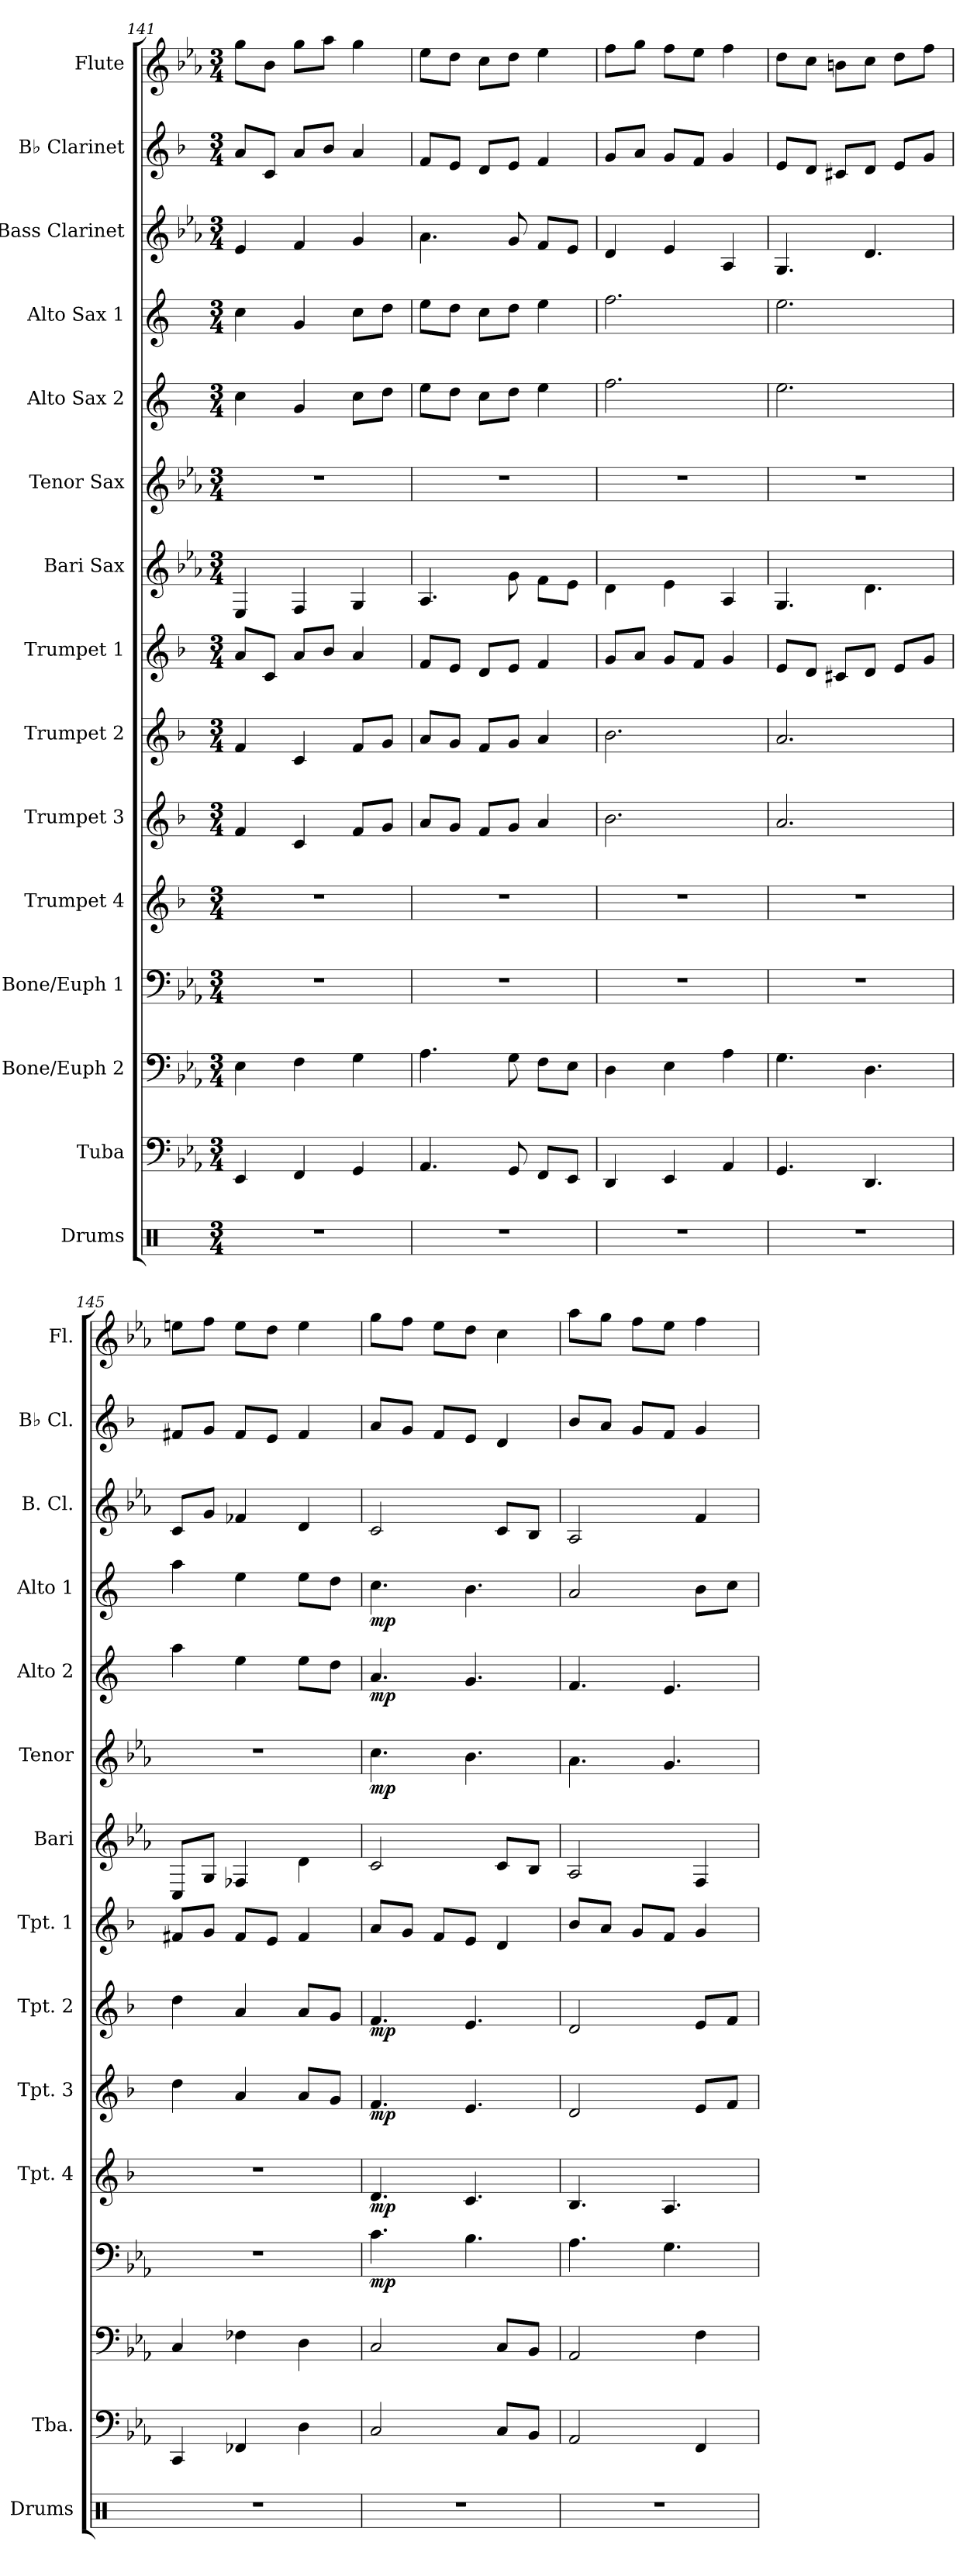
**kern	**kern	**kern	**kern	**dynam	**kern	**dynam	**kern	**dynam	**kern	**dynam	**kern	**kern	**kern	**dynam	**kern	**dynam	**kern	**dynam	**kern	**kern	**kern
*part15	*part14	*part13	*part12	*part12	*part11	*part11	*part10	*part10	*part9	*part9	*part8	*part7	*part6	*part6	*part5	*part5	*part4	*part4	*part3	*part2	*part1
*staff15	*staff14	*staff13	*staff12	*staff12	*staff11	*staff11	*staff10	*staff10	*staff9	*staff9	*staff8	*staff7	*staff6	*staff6	*staff5	*staff5	*staff4	*staff4	*staff3	*staff2	*staff1
*I"Drums	*I"Tuba	*I"Bone/Euph 2	*I"Bone/Euph 1	*	*I"Trumpet 4	*	*I"Trumpet 3	*	*I"Trumpet 2	*	*I"Trumpet 1	*I"Bari Sax	*I"Tenor Sax	*	*I"Alto Sax 2	*	*I"Alto Sax 1	*	*I"Bass Clarinet	*I"B♭ Clarinet	*I"Flute
*I'Drums	*I'Tba.	*	*	*	*I'Tpt. 4	*	*I'Tpt. 3	*	*I'Tpt. 2	*	*I'Tpt. 1	*I'Bari	*I'Tenor	*	*I'Alto 2	*	*I'Alto 1	*	*I'B. Cl.	*I'B♭ Cl.	*I'Fl.
*clefX	*clefF4	*clefF4	*clefF4	*	*clefG2	*	*clefG2	*	*clefG2	*	*clefG2	*clefG2	*clefG2	*	*clefG2	*	*clefG2	*	*clefG2	*clefG2	*clefG2
*	*	*	*	*	*ITrd1c2	*	*ITrd1c2	*	*ITrd1c2	*	*ITrd1c2	*ITrd12c21	*ITrd8c14	*	*ITrd5c9	*	*ITrd5c9	*	*ITrd8c14	*ITrd1c2	*
*k[]	*k[b-e-a-]	*k[b-e-a-]	*k[b-e-a-]	*	*k[b-e-a-]	*	*k[b-e-a-]	*	*k[b-e-a-]	*	*k[b-e-a-]	*k[b-e-a-]	*k[b-e-a-]	*	*k[b-e-a-]	*	*k[b-e-a-]	*	*k[b-e-a-]	*k[b-e-a-]	*k[b-e-a-]
*M3/4	*M3/4	*M3/4	*M3/4	*	*M3/4	*	*M3/4	*	*M3/4	*	*M3/4	*M3/4	*M3/4	*	*M3/4	*	*M3/4	*	*M3/4	*M3/4	*M3/4
=141	=141	=141	=141	=141	=141	=141	=141	=141	=141	=141	=141	=141	=141	=141	=141	=141	=141	=141	=141	=141	=141
2.r	4EE-/	4E-\	2.r	.	2.r	.	4e-/	.	4e-/	.	8g/L	4EE-/	2.r	.	4e-\	.	4e-\	.	4E-/	8g/L	8gg\L
.	.	.	.	.	.	.	.	.	.	.	8B-/J	.	.	.	.	.	.	.	.	8B-/J	8b-\J
.	4FF/	4F\	.	.	.	.	4B-/	.	4B-/	.	8g/L	4FF/	.	.	4B-/	.	4B-/	.	4F/	8g/L	8gg\L
.	.	.	.	.	.	.	.	.	.	.	8a-/J	.	.	.	.	.	.	.	.	8a-/J	8aa-\J
.	4GG/	4G\	.	.	.	.	8e-/L	.	8e-/L	.	4g/	4GG/	.	.	8e-\L	.	8e-\L	.	4G/	4g/	4gg\
.	.	.	.	.	.	.	8f/J	.	8f/J	.	.	.	.	.	8f\J	.	8f\J	.	.	.	.
=142	=142	=142	=142	=142	=142	=142	=142	=142	=142	=142	=142	=142	=142	=142	=142	=142	=142	=142	=142	=142	=142
2.r	4.AA-/	4.A-\	2.r	.	2.r	.	8g/L	.	8g/L	.	8e-/L	4.AA-/	2.r	.	8g\L	.	8g\L	.	4.A-\	8e-/L	8ee-\L
.	.	.	.	.	.	.	8f/J	.	8f/J	.	8d/J	.	.	.	8f\J	.	8f\J	.	.	8d/J	8dd\J
.	.	.	.	.	.	.	8e-/L	.	8e-/L	.	8c/L	.	.	.	8e-\L	.	8e-\L	.	.	8c/L	8cc\L
.	8GG/	8G\	.	.	.	.	8f/J	.	8f/J	.	8d/J	8G\	.	.	8f\J	.	8f\J	.	8G/	8d/J	8dd\J
.	8FF/L	8F\L	.	.	.	.	4g/	.	4g/	.	4e-/	8F\L	.	.	4g\	.	4g\	.	8F/L	4e-/	4ee-\
.	8EE-/J	8E-\J	.	.	.	.	.	.	.	.	.	8E-\J	.	.	.	.	.	.	8E-/J	.	.
=143	=143	=143	=143	=143	=143	=143	=143	=143	=143	=143	=143	=143	=143	=143	=143	=143	=143	=143	=143	=143	=143
2.r	4DD/	4D\	2.r	.	2.r	.	2.a-\	.	2.a-\	.	8f/L	4D\	2.r	.	2.a-\	.	2.a-\	.	4D/	8f/L	8ff\L
.	.	.	.	.	.	.	.	.	.	.	8g/J	.	.	.	.	.	.	.	.	8g/J	8gg\J
.	4EE-/	4E-\	.	.	.	.	.	.	.	.	8f/L	4E-\	.	.	.	.	.	.	4E-/	8f/L	8ff\L
.	.	.	.	.	.	.	.	.	.	.	8e-/J	.	.	.	.	.	.	.	.	8e-/J	8ee-\J
.	4AA-/	4A-\	.	.	.	.	.	.	.	.	4f/	4AA-/	.	.	.	.	.	.	4AA-/	4f/	4ff\
=144	=144	=144	=144	=144	=144	=144	=144	=144	=144	=144	=144	=144	=144	=144	=144	=144	=144	=144	=144	=144	=144
2.r	4.GG/	4.G\	2.r	.	2.r	.	2.g/	.	2.g/	.	8d/L	4.GG/	2.r	.	2.g\	.	2.g\	.	4.GG/	8d/L	8dd\L
.	.	.	.	.	.	.	.	.	.	.	8c/J	.	.	.	.	.	.	.	.	8c/J	8cc\J
.	.	.	.	.	.	.	.	.	.	.	8Bn/L	.	.	.	.	.	.	.	.	8Bn/L	8bn\L
.	4.DD/	4.D\	.	.	.	.	.	.	.	.	8c/J	4.D\	.	.	.	.	.	.	4.D/	8c/J	8cc\J
.	.	.	.	.	.	.	.	.	.	.	8d/L	.	.	.	.	.	.	.	.	8d/L	8dd\L
.	.	.	.	.	.	.	.	.	.	.	8f/J	.	.	.	.	.	.	.	.	8f/J	8ff\J
=145	=145	=145	=145	=145	=145	=145	=145	=145	=145	=145	=145	=145	=145	=145	=145	=145	=145	=145	=145	=145	=145
2.r	4CC/	4C/	2.r	.	2.r	.	4cc\	.	4cc\	.	8en/L	8CC/L	2.r	.	4cc\	.	4cc\	.	8C/L	8en/L	8een\L
.	.	.	.	.	.	.	.	.	.	.	8f/J	8GG/J	.	.	.	.	.	.	8G/J	8f/J	8ff\J
.	4FF-X/	4F-X\	.	.	.	.	4g/	.	4g/	.	8e/L	4FF-X/	.	.	4g\	.	4g\	.	4F-X/	8e/L	8ee\L
.	.	.	.	.	.	.	.	.	.	.	8d/J	.	.	.	.	.	.	.	.	8d/J	8dd\J
.	4D\	4D\	.	.	.	.	8g/L	.	8g/L	.	4e/	4D\	.	.	8g\L	.	8g\L	.	4D/	4e/	4ee\
.	.	.	.	.	.	.	8f/J	.	8f/J	.	.	.	.	.	8f\J	.	8f\J	.	.	.	.
=146	=146	=146	=146	=146	=146	=146	=146	=146	=146	=146	=146	=146	=146	=146	=146	=146	=146	=146	=146	=146	=146
!	!	!	!	!LO:DY:b	!	!LO:DY:b	!	!LO:DY:b	!	!LO:DY:b	!	!	!	!LO:DY:b	!	!LO:DY:b	!	!LO:DY:b	!	!	!
2.r	2C/	2C/	4.c\	mp	4.c/	mp	4.e-/	mp	4.e-/	mp	8g/L	2C/	4.c\	mp	4.c/	mp	4.e-\	mp	2C/	8g/L	8gg\L
.	.	.	.	.	.	.	.	.	.	.	8f/J	.	.	.	.	.	.	.	.	8f/J	8ff\J
.	.	.	.	.	.	.	.	.	.	.	8e-/L	.	.	.	.	.	.	.	.	8e-/L	8ee-\L
.	.	.	4.B-\	.	4.B-/	.	4.d/	.	4.d/	.	8d/J	.	4.B-\	.	4.B-/	.	4.d\	.	.	8d/J	8dd\J
.	8C/L	8C/L	.	.	.	.	.	.	.	.	4c/	8C/L	.	.	.	.	.	.	8C/L	4c/	4cc\
.	8BB-/J	8BB-/J	.	.	.	.	.	.	.	.	.	8BB-/J	.	.	.	.	.	.	8BB-/J	.	.
=147	=147	=147	=147	=147	=147	=147	=147	=147	=147	=147	=147	=147	=147	=147	=147	=147	=147	=147	=147	=147	=147
2.r	2AA-/	2AA-/	4.A-\	.	4.A-/	.	2c/	.	2c/	.	8a-/L	2AA-/	4.A-\	.	4.A-/	.	2c/	.	2AA-/	8a-/L	8aa-\L
.	.	.	.	.	.	.	.	.	.	.	8g/J	.	.	.	.	.	.	.	.	8g/J	8gg\J
.	.	.	.	.	.	.	.	.	.	.	8f/L	.	.	.	.	.	.	.	.	8f/L	8ff\L
.	.	.	4.G\	.	4.G/	.	.	.	.	.	8e-/J	.	4.G/	.	4.G/	.	.	.	.	8e-/J	8ee-\J
.	4FF/	4F\	.	.	.	.	8d/L	.	8d/L	.	4f/	4FF/	.	.	.	.	8d\L	.	4F/	4f/	4ff\
.	.	.	.	.	.	.	8e-/J	.	8e-/J	.	.	.	.	.	.	.	8e-\J	.	.	.	.
=	=	=	=	=	=	=	=	=	=	=	=	=	=	=	=	=	=	=	=	=	=
*-	*-	*-	*-	*-	*-	*-	*-	*-	*-	*-	*-	*-	*-	*-	*-	*-	*-	*-	*-	*-	*-
